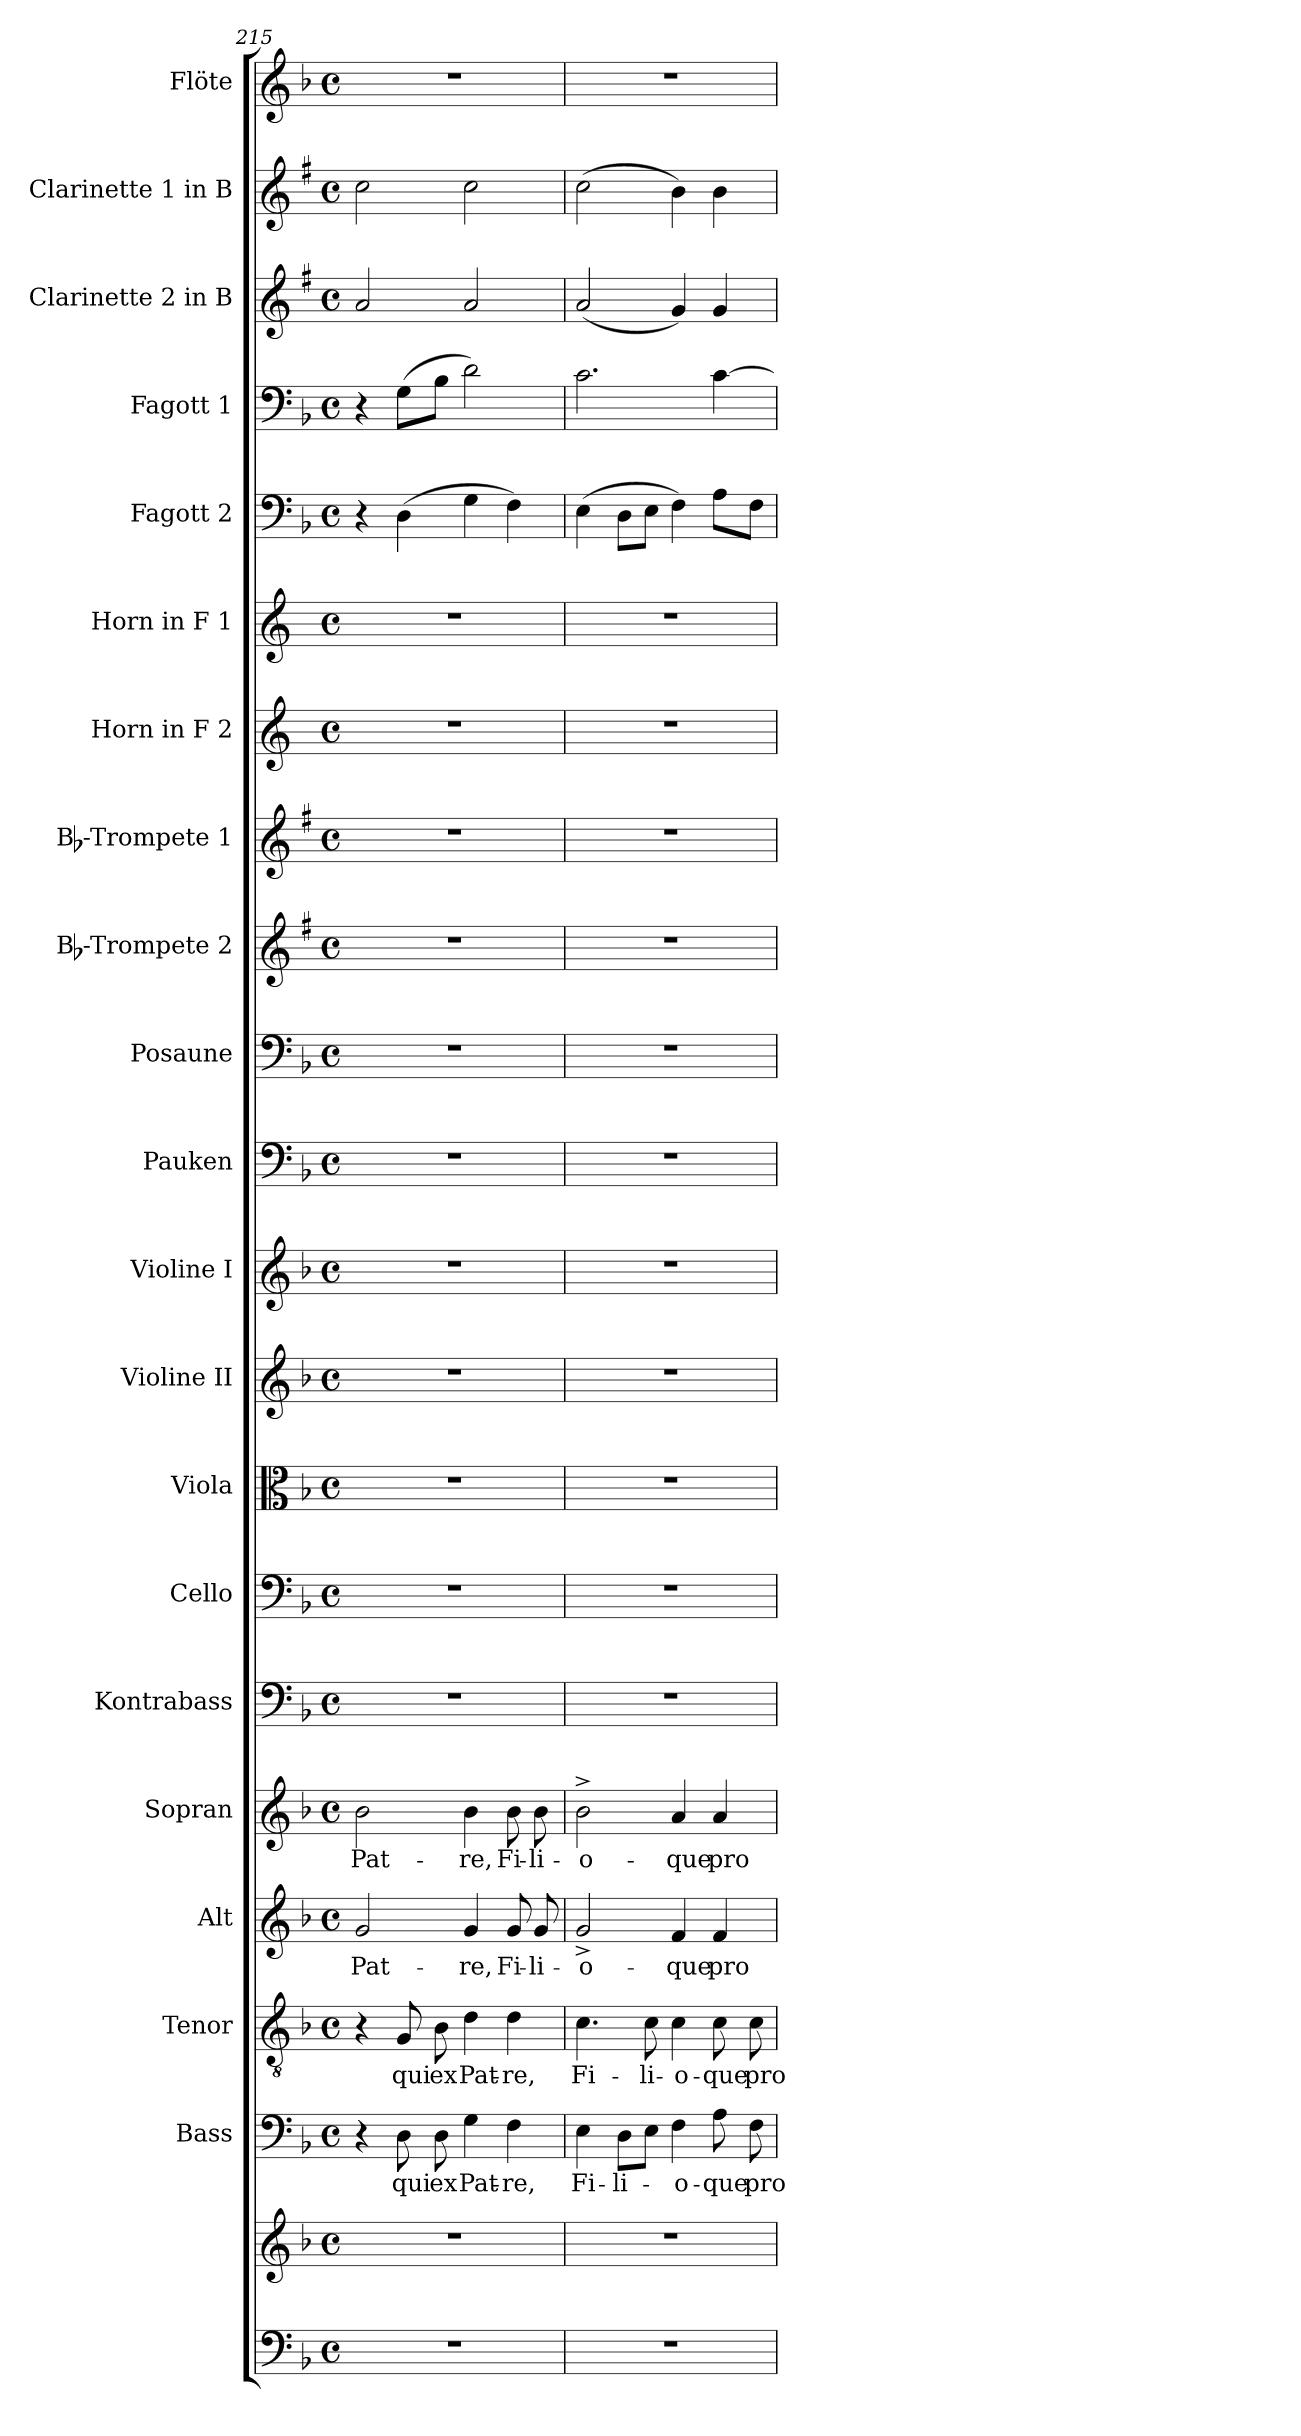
**kern	**kern	**kern	**text	**kern	**text	**kern	**text	**kern	**text	**kern	**kern	**kern	**kern	**kern	**kern	**kern	**kern	**kern	**kern	**kern	**kern	**kern	**kern	**kern	**kern
*part21	*part21	*part20	*part20	*part19	*part19	*part18	*part18	*part17	*part17	*part16	*part15	*part14	*part13	*part12	*part11	*part10	*part9	*part8	*part7	*part6	*part5	*part4	*part3	*part2	*part1
*staff22	*staff21	*staff20	*staff20	*staff19	*staff19	*staff18	*staff18	*staff17	*staff17	*staff16	*staff15	*staff14	*staff13	*staff12	*staff11	*staff10	*staff9	*staff8	*staff7	*staff6	*staff5	*staff4	*staff3	*staff2	*staff1
*	*	*I"Bass	*	*I"Tenor	*	*I"Alt	*	*I"Sopran	*	*I"Kontrabass	*I"Cello	*I"Viola	*I"Violine II	*I"Violine I	*I"Pauken	*I"Posaune	*I"Bb-Trompete 2	*I"Bb-Trompete 1	*I"Horn in F 2	*I"Horn in F 1	*I"Fagott 2	*I"Fagott 1	*I"Clarinette 2 in B	*I"Clarinette 1 in B	*I"Flöte
*	*	*I'B.	*	*I'T.	*	*I'A.	*	*I'S.	*	*I'Kb.	*	*I'Vla.	*I'Vl. II	*I'Vl. I	*I'Pk.	*I'Pos.	*I'Bb Trp. 2	*I'Bb Trp. 1	*	*	*I'Fg. 2	*I'Fg. 1	*I'Clar. 2	*I'Clar.1	*I'Fl.
*clefF4	*clefG2	*clefF4	*	*clefGv2	*	*clefG2	*	*clefG2	*	*clefF4	*clefF4	*clefC3	*clefG2	*clefG2	*clefF4	*clefF4	*clefG2	*clefG2	*clefG2	*clefG2	*clefF4	*clefF4	*clefG2	*clefG2	*clefG2
*	*	*	*	*	*	*	*	*	*	*ITrd7c12	*	*	*	*	*	*	*ITrd1c2	*ITrd1c2	*ITrd4c7	*ITrd4c7	*	*	*ITrd1c2	*ITrd1c2	*
*k[b-]	*k[b-]	*k[b-]	*	*k[b-]	*	*k[b-]	*	*k[b-]	*	*k[b-]	*k[b-]	*k[b-]	*k[b-]	*k[b-]	*k[b-]	*k[b-]	*k[b-]	*k[b-]	*k[b-]	*k[b-]	*k[b-]	*k[b-]	*k[b-]	*k[b-]	*k[b-]
*F:	*F:	*F:	*	*F:	*	*F:	*	*F:	*	*F:	*F:	*F:	*F:	*F:	*F:	*F:	*F:	*F:	*F:	*F:	*F:	*F:	*F:	*F:	*F:
*M4/4	*M4/4	*M4/4	*	*M4/4	*	*M4/4	*	*M4/4	*	*M4/4	*M4/4	*M4/4	*M4/4	*M4/4	*M4/4	*M4/4	*M4/4	*M4/4	*M4/4	*M4/4	*M4/4	*M4/4	*M4/4	*M4/4	*M4/4
*met(c)	*met(c)	*met(c)	*	*met(c)	*	*met(c)	*	*met(c)	*	*met(c)	*met(c)	*met(c)	*met(c)	*met(c)	*met(c)	*met(c)	*met(c)	*met(c)	*met(c)	*met(c)	*met(c)	*met(c)	*met(c)	*met(c)	*met(c)
=215	=215	=215	=215	=215	=215	=215	=215	=215	=215	=215	=215	=215	=215	=215	=215	=215	=215	=215	=215	=215	=215	=215	=215	=215	=215
!	!	!	!	!	!	!	!LO:LY:b	!	!LO:LY:b	!	!	!	!	!	!	!	!	!	!	!	!	!	!	!	!
1r	1r	4r	.	4r	.	2g/	Pat-	2b-\	Pat-	1r	1r	1r	1r	1r	1r	1r	1r	1r	1r	1r	4r	4r	2g/	2b-\	1r
!	!	!	!LO:LY:b	!	!LO:LY:b	!	!	!	!	!	!	!	!	!	!	!	!	!	!	!	!	!	!	!	!
.	.	8D\	qui	8G/	qui	.	.	.	.	.	.	.	.	.	.	.	.	.	.	.	(>4D\	(>8G\L	.	.	.
!	!	!	!LO:LY:b	!	!LO:LY:b	!	!	!	!	!	!	!	!	!	!	!	!	!	!	!	!	!	!	!	!
.	.	8D\	ex	8B-\	ex	.	.	.	.	.	.	.	.	.	.	.	.	.	.	.	.	8B-\J	.	.	.
!	!	!	!LO:LY:b	!	!LO:LY:b	!	!LO:LY:b	!	!LO:LY:b	!	!	!	!	!	!	!	!	!	!	!	!	!	!	!	!
.	.	4G\	Pat-	4d\	Pat-	4g/	-re,	4b-\	-re,	.	.	.	.	.	.	.	.	.	.	.	4G\	2d\)	2g/	2b-\	.
!	!	!	!LO:LY:b	!	!LO:LY:b	!	!LO:LY:b	!	!LO:LY:b	!	!	!	!	!	!	!	!	!	!	!	!	!	!	!	!
.	.	4F\	-re,	4d\	-re,	8g/	Fi-	8b-\	Fi-	.	.	.	.	.	.	.	.	.	.	.	4F\)	.	.	.	.
!	!	!	!	!	!	!	!LO:LY:b	!	!LO:LY:b	!	!	!	!	!	!	!	!	!	!	!	!	!	!	!	!
.	.	.	.	.	.	8g/	-li-	8b-\	-li-	.	.	.	.	.	.	.	.	.	.	.	.	.	.	.	.
=216	=216	=216	=216	=216	=216	=216	=216	=216	=216	=216	=216	=216	=216	=216	=216	=216	=216	=216	=216	=216	=216	=216	=216	=216	=216
!	!	!	!LO:LY:b	!	!LO:LY:b	!	!LO:LY:b	!	!LO:LY:b	!	!	!	!	!	!	!	!	!	!	!	!	!	!	!	!
1r	1r	4E\	Fi-	4.c\	Fi-	2g^>/	-o-	2b-^>\	-o-	1r	1r	1r	1r	1r	1r	1r	1r	1r	1r	1r	(>4E\	2.c\	(<2g/	(>2b-\	1r
!	!	!	!LO:LY:b	!	!	!	!	!	!	!	!	!	!	!	!	!	!	!	!	!	!	!	!	!	!
.	.	8D\L	-li-	.	.	.	.	.	.	.	.	.	.	.	.	.	.	.	.	.	8D\L	.	.	.	.
!	!	!	!	!	!LO:LY:b	!	!	!	!	!	!	!	!	!	!	!	!	!	!	!	!	!	!	!	!
.	.	8E\J	.	8c\	-li-	.	.	.	.	.	.	.	.	.	.	.	.	.	.	.	8E\J	.	.	.	.
!	!	!	!LO:LY:b	!	!LO:LY:b	!	!LO:LY:b	!	!LO:LY:b	!	!	!	!	!	!	!	!	!	!	!	!	!	!	!	!
.	.	4F\	-o-	4c\	-o-	4f/	-que	4a/	-que	.	.	.	.	.	.	.	.	.	.	.	4F\)	.	4f/)	4a\)	.
!	!	!	!LO:LY:b	!	!LO:LY:b	!	!LO:LY:b	!	!LO:LY:b	!	!	!	!	!	!	!	!	!	!	!	!	!	!	!	!
.	.	8A\	-que	8c\	-que	4f/	pro-	4a/	pro-	.	.	.	.	.	.	.	.	.	.	.	8A\L	[4c\	4f/	4a\	.
!	!	!	!LO:LY:b	!	!LO:LY:b	!	!	!	!	!	!	!	!	!	!	!	!	!	!	!	!	!	!	!	!
.	.	8F\	pro-	8c\	pro-	.	.	.	.	.	.	.	.	.	.	.	.	.	.	.	8F\J	.	.	.	.
=	=	=	=	=	=	=	=	=	=	=	=	=	=	=	=	=	=	=	=	=	=	=	=	=	=
*-	*-	*-	*-	*-	*-	*-	*-	*-	*-	*-	*-	*-	*-	*-	*-	*-	*-	*-	*-	*-	*-	*-	*-	*-	*-
